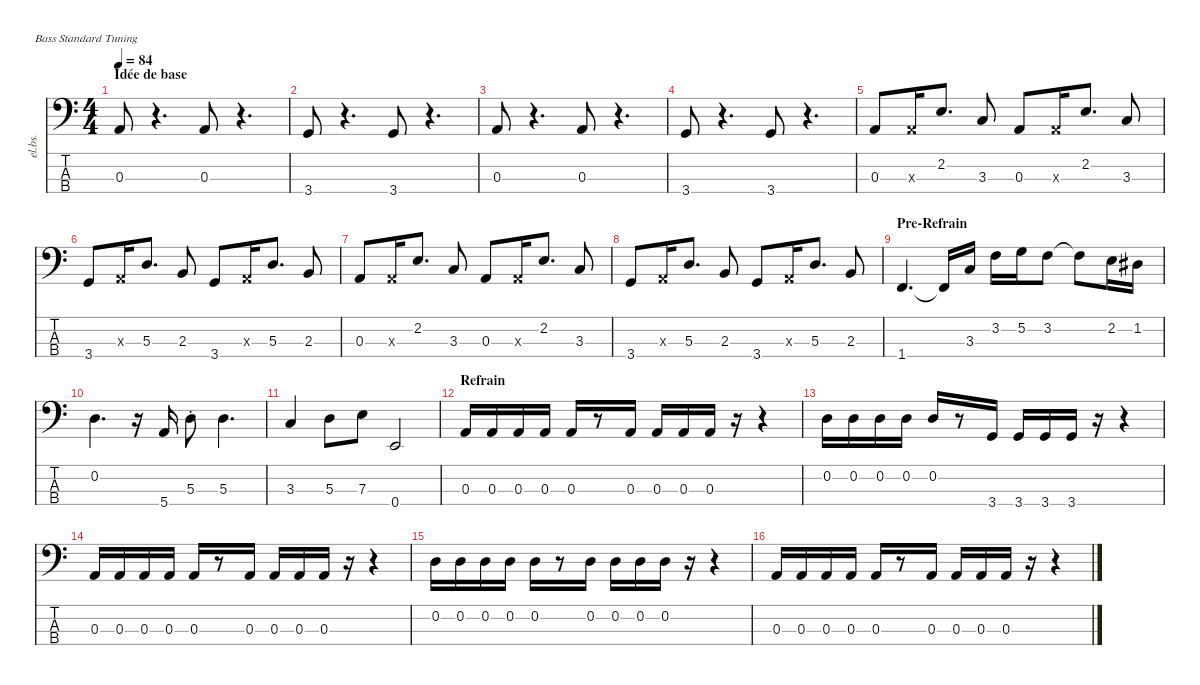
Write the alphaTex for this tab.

\defaultSystemsLayout 4
\hideDynamics
\bracketExtendMode nobrackets
\otherSystemsTrackNameOrientation horizontal
\track ("Electric Bass" "el.bs.") {instrument electricbassfinger}
\staff {score tabs}
\tuning (G2 D2 A1 E1)
\ts (4 4)
\section ("" "Idée de base")
\tempo 84
\clef f4
\ks aminor
0.3.8{dy f instrument electricbassfinger} r.4{d} 0.3.8 r.4{d} |
3.4.8 r.4{d} 3.4.8 r.4{d} |
0.3.8 r.4{d} 0.3.8 r.4{d} |
3.4.8 r.4{d} 3.4.8 r.4{d} |
0.3.8 0.3{x}.16 2.2.8{d} 3.3.8 0.3.8 0.3{x}.16 2.2.8{d} 3.3.8 |
3.4.8 0.3{x}.16 5.3.8{d} 2.3.8 3.4.8 0.3{x}.16 5.3.8{d} 2.3.8 |
0.3.8 0.3{x}.16 2.2.8{d} 3.3.8 0.3.8 0.3{x}.16 2.2.8{d} 3.3.8 |
3.4.8 0.3{x}.16 5.3.8{d} 2.3.8 3.4.8 0.3{x}.16 5.3.8{d} 2.3.8 |
\section ("" "Pre-Refrain")
1.4.4{d} 1.4{t}.16 3.3.16 3.2.16 5.2.16 3.2.8 3.2{t}.8 2.2.16 1.2{acc #}.16 |
0.2.4{d} r.16 5.4.16 5.3{st}.8 5.3.4{d} |
3.3.4 5.3.8 7.3.8 0.4.2 |
\section ("" "Refrain")
0.3.16{dy mf} 0.3.16 0.3.16 0.3.16 0.3.16 r.8 0.3.16 0.3.16 0.3.16 0.3.16 r.16 r.4 |
0.2.16 0.2.16 0.2.16 0.2.16 0.2.16 r.8 3.4.16 3.4.16 3.4.16 3.4.16 r.16 r.4 |
0.3.16 0.3.16 0.3.16 0.3.16 0.3.16 r.8 0.3.16 0.3.16 0.3.16 0.3.16 r.16 r.4 |
0.2.16 0.2.16 0.2.16 0.2.16 0.2.16 r.8 0.2.16 0.2.16 0.2.16 0.2.16 r.16 r.4 |
0.3.16 0.3.16 0.3.16 0.3.16 0.3.16 r.8 0.3.16 0.3.16 0.3.16 0.3.16 r.16 r.4
